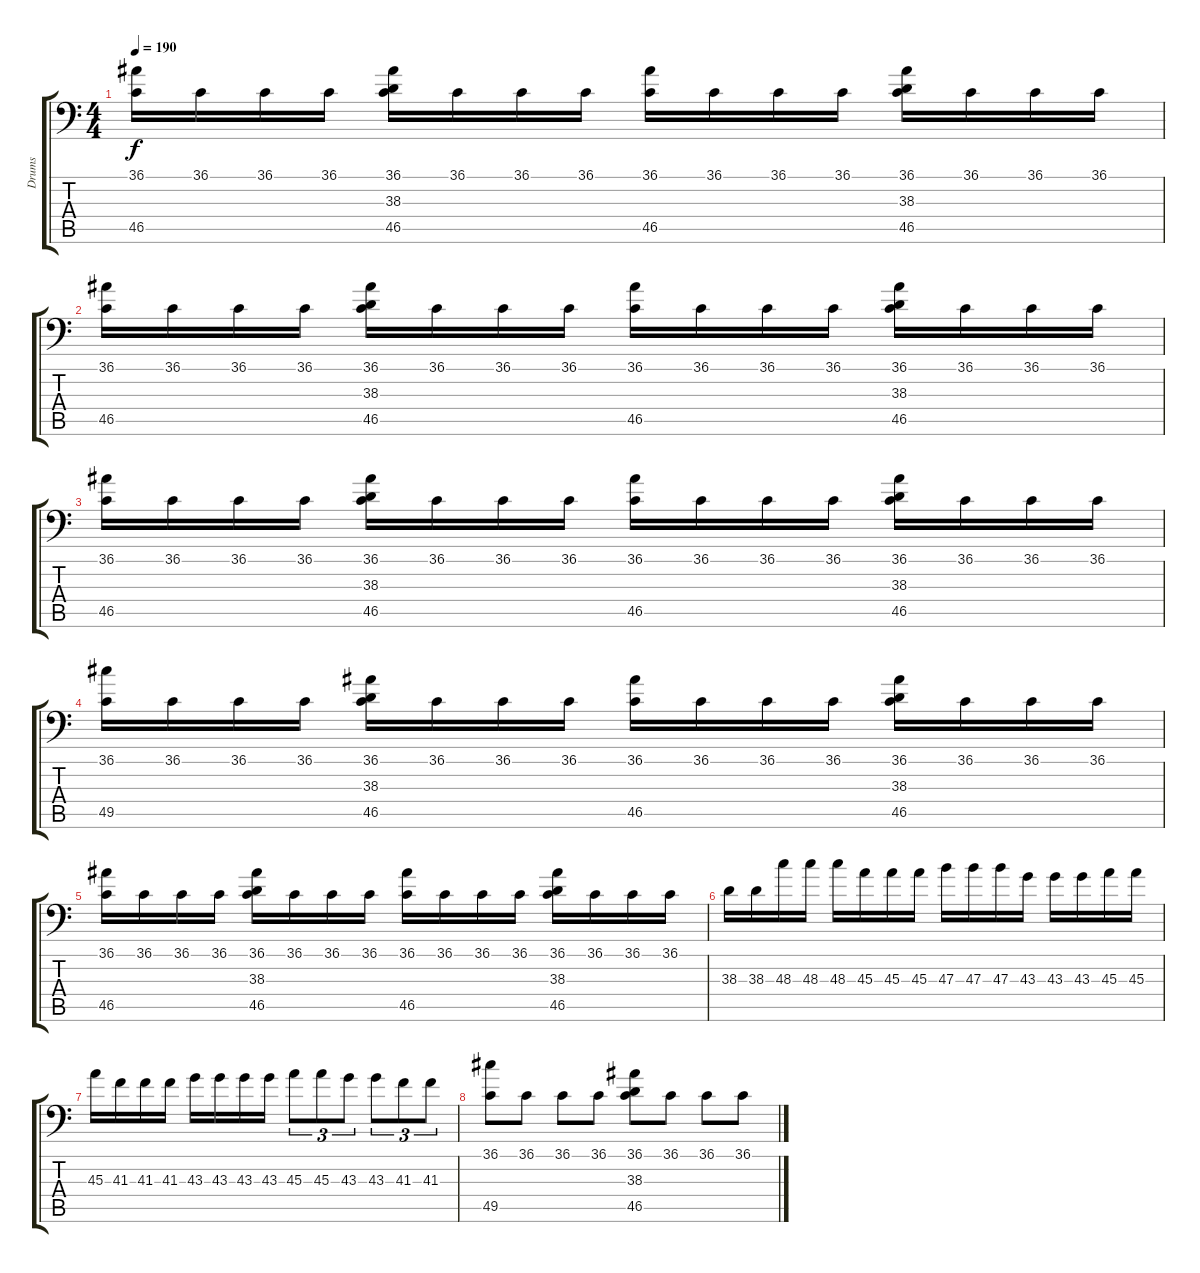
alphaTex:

\track ("Drums" "Drums") {instrument acousticgrandpiano}
\staff {score tabs}
\tuning (C-1 C-1 C-1 C-1 C-1 C-1) {hide}
\ts (4 4)
\tempo 190
\clef f4
\ks c
(36.1 46.5).16{dy f} 36.1.16 36.1.16 36.1.16 (36.1 38.3 46.5).16 36.1.16 36.1.16 36.1.16 (36.1 46.5).16 36.1.16 36.1.16 36.1.16 (36.1 38.3 46.5).16 36.1.16 36.1.16 36.1.16 |
(36.1 46.5).16 36.1.16 36.1.16 36.1.16 (36.1 38.3 46.5).16 36.1.16 36.1.16 36.1.16 (36.1 46.5).16 36.1.16 36.1.16 36.1.16 (36.1 38.3 46.5).16 36.1.16 36.1.16 36.1.16 |
(36.1 46.5).16 36.1.16 36.1.16 36.1.16 (36.1 38.3 46.5).16 36.1.16 36.1.16 36.1.16 (36.1 46.5).16 36.1.16 36.1.16 36.1.16 (36.1 38.3 46.5).16 36.1.16 36.1.16 36.1.16 |
(36.1 49.5).16 36.1.16 36.1.16 36.1.16 (36.1 38.3 46.5).16 36.1.16 36.1.16 36.1.16 (36.1 46.5).16 36.1.16 36.1.16 36.1.16 (36.1 38.3 46.5).16 36.1.16 36.1.16 36.1.16 |
(36.1 46.5).16 36.1.16 36.1.16 36.1.16 (36.1 38.3 46.5).16 36.1.16 36.1.16 36.1.16 (36.1 46.5).16 36.1.16 36.1.16 36.1.16 (36.1 38.3 46.5).16 36.1.16 36.1.16 36.1.16 |
38.3.16 38.3.16 48.3.16 48.3.16 48.3.16 45.3.16 45.3.16 45.3.16 47.3.16 47.3.16 47.3.16 43.3.16 43.3.16 43.3.16 45.3.16 45.3.16 |
45.3.16 41.3.16 41.3.16 41.3.16 43.3.16 43.3.16 43.3.16 43.3.16 45.3.8{tu (3 2)} 45.3.8{tu (3 2)} 43.3.8{tu (3 2)} 43.3.8{tu (3 2)} 41.3.8{tu (3 2)} 41.3.8{tu (3 2)} |
(36.1 49.5).8 36.1.8 36.1.8 36.1.8 (36.1 38.3 46.5).8 36.1.8 36.1.8 36.1.8
